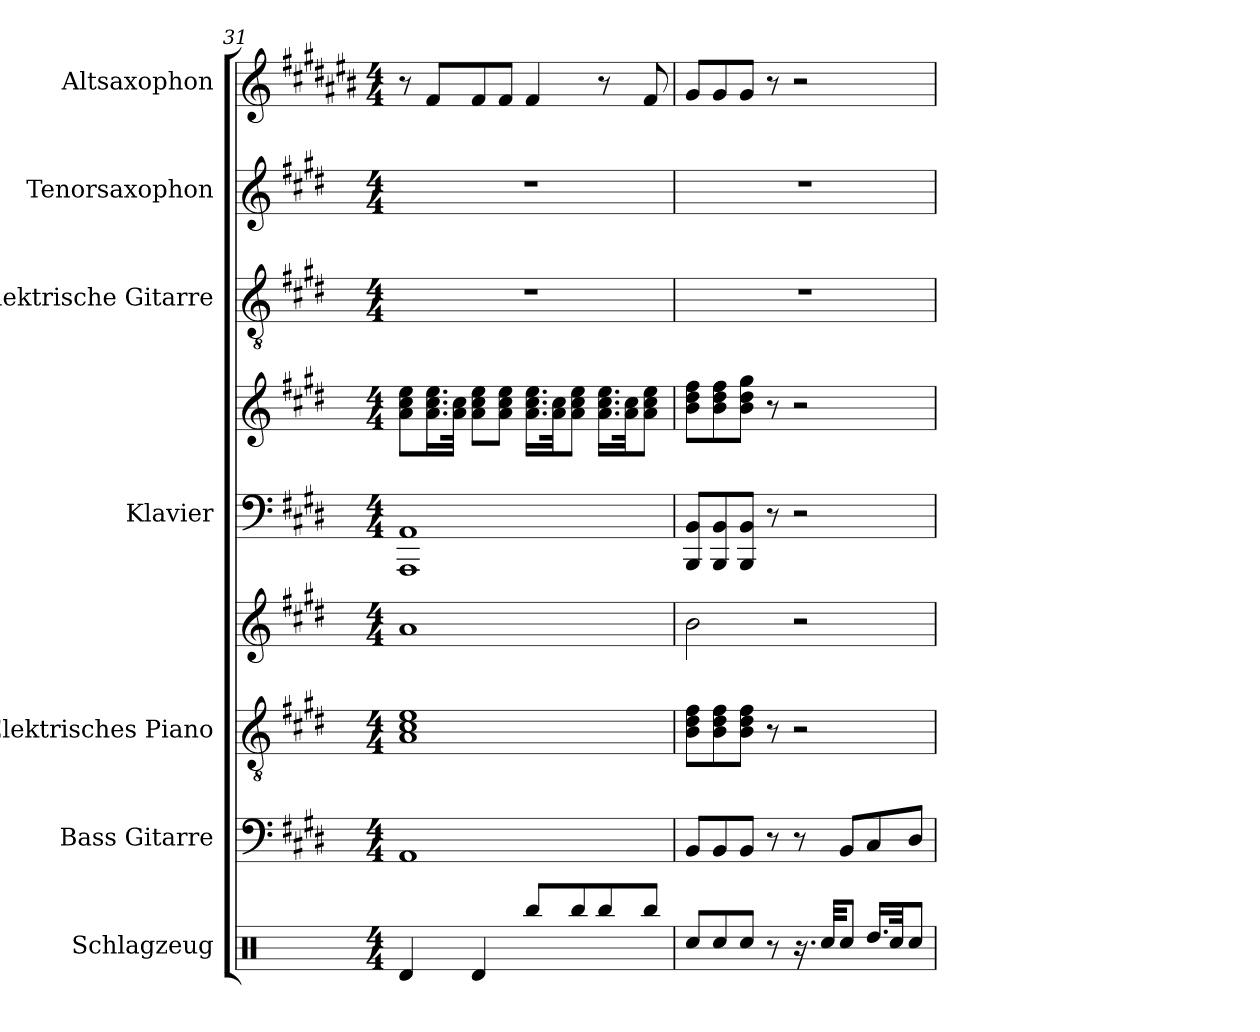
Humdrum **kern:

**kern	**kern	**kern	**kern	**kern	**kern	**kern	**kern	**kern
*part7	*part6	*part5	*part5	*part4	*part4	*part3	*part2	*part1
*staff9	*staff8	*staff7	*staff6	*staff5	*staff4	*staff3	*staff2	*staff1
*I"Schlagzeug	*I"Bass Gitarre	*I"Elektrisches Piano	*	*I"Klavier	*	*I"Elektrische Gitarre	*I"Tenorsaxophon	*I"Altsaxophon
*I'Schlgz.	*I'B.-Git.	*I'E-Pno.	*	*I'Klav.	*	*I'E-Git.	*I'T. Sax.	*I'A. Sax.
*clefX	*clefF4	*clefGv2	*clefG2	*clefF4	*clefG2	*clefGv2	*clefG2	*clefG2
*	*ITrd7c12	*	*	*	*	*	*ITrd8c14	*ITrd5c9
*k[]	*k[f#c#g#d#]	*k[f#c#g#d#]	*k[f#c#g#d#]	*k[f#c#g#d#]	*k[f#c#g#d#]	*k[f#c#g#d#]	*k[f#c#g#d#]	*k[f#c#g#d#]
*M4/4	*M4/4	*M4/4	*M4/4	*M4/4	*M4/4	*M4/4	*M4/4	*M4/4
=31	=31	=31	=31	=31	=31	=31	=31	=31
4Rd/	1AAA	1A 1c# 1e	1a	1AAA 1AA	8a\ 8cc#\ 8ee\L	1r	1r	8r
.	.	.	.	.	16.a\ 16.cc#\ 16.ee\L	.	.	8A/L
.	.	.	.	.	32a\ 32cc#\JJk	.	.	.
4Rd/	.	.	.	.	8a\ 8cc#\ 8ee\L	.	.	8A/
.	.	.	.	.	8a\ 8cc#\ 8ee\J	.	.	8A/J
8Rbb/L	.	.	.	.	16.a\ 16.cc#\ 16.ee\LL	.	.	4A/
.	.	.	.	.	32a\ 32cc#\JK	.	.	.
8Rbb/	.	.	.	.	8a\ 8cc#\ 8ee\J	.	.	.
8Rbb/	.	.	.	.	16.a\ 16.cc#\ 16.ee\LL	.	.	8r
.	.	.	.	.	32a\ 32cc#\JK	.	.	.
8Rbb/J	.	.	.	.	8a\ 8cc#\ 8ee\J	.	.	8A/
!!LO:PB:g=z
=32	=32	=32	=32	=32	=32	=32	=32	=32
8Rcc/L	8BBB/L	8B\ 8d#\ 8f#\L	2b\	8BBB/ 8BB/L	8b\ 8dd#\ 8ff#\L	1r	1r	8B/L
8Rcc/	8BBB/	8B\ 8d#\ 8f#\	.	8BBB/ 8BB/	8b\ 8dd#\ 8ff#\	.	.	8B/
8Rcc/J	8BBB/J	8B\ 8d#\ 8f#\J	.	8BBB/ 8BB/J	8b\ 8dd#\ 8gg#\J	.	.	8B/J
8r	8r	8r	.	8r	8r	.	.	8r
16.r	8r	2r	2r	2r	2r	.	.	2r
32Rcc/KKL	.	.	.	.	.	.	.	.
8Rcc/J	8BBB/L	.	.	.	.	.	.	.
16.Rdd/LL	8CC#/	.	.	.	.	.	.	.
32Rcc/JK	.	.	.	.	.	.	.	.
8Rcc/J	8DD#/J	.	.	.	.	.	.	.
=	=	=	=	=	=	=	=	=
*-	*-	*-	*-	*-	*-	*-	*-	*-
